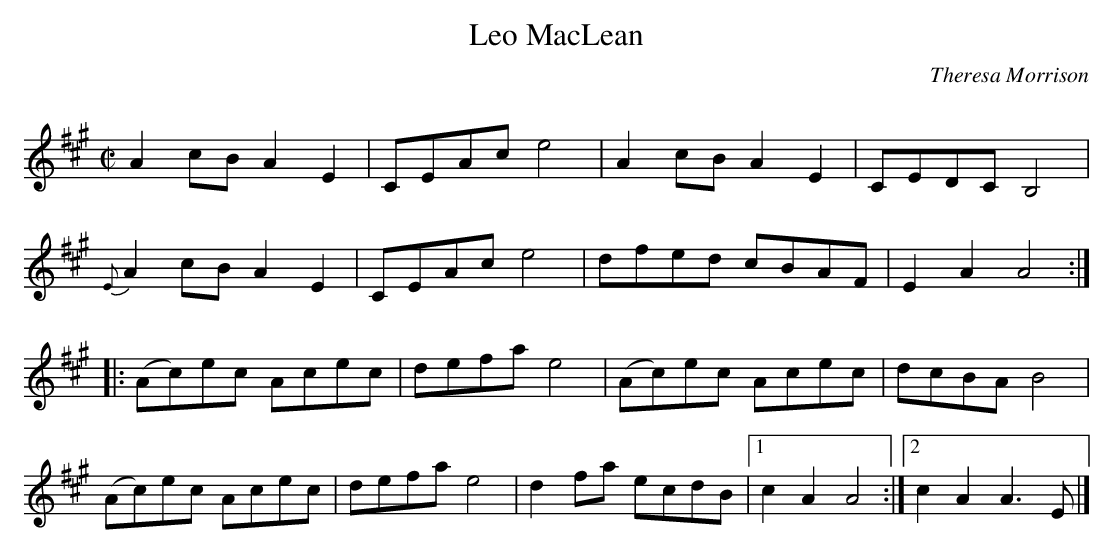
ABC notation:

X:1
T:Leo MacLean
C:Theresa Morrison
Q:333
L:1/8
M:C|
K:A
A2 cB A2 E2|CEAc e4|A2 cB A2 E2|CEDC B,4|
{E}A2 cB A2 E2|CEAc e4|dfed cBAF|E2 A2 A4:|
|:(Ac)ec Acec|defa e4|(Ac)ec Acec|dcBA B4|
(Ac)ec Acec|defa e4|d2 fa ecdB|[1c2 A2 A4:|[2c2 A2 A3 E|]
